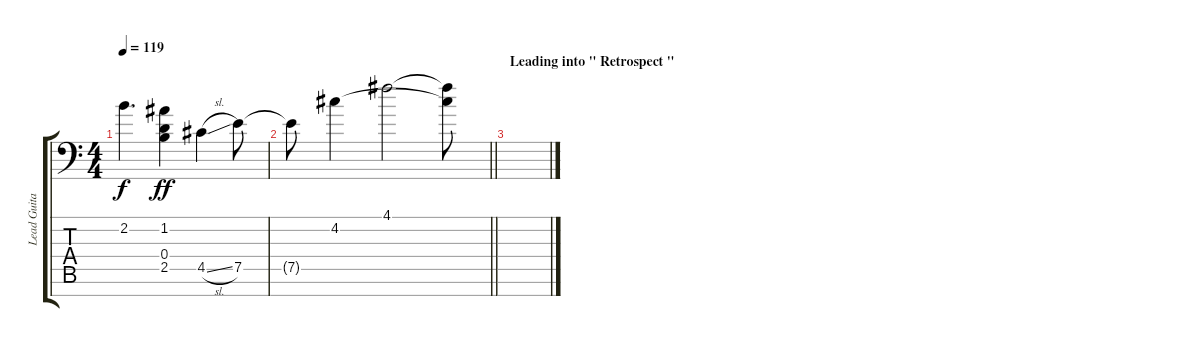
\track ("Lead Guitar #1" "Lead Guita") {instrument overdrivenguitar}
\staff {score tabs}
\tuning (D4 A3 E3 D3 A2 E2 A1) {hide}
\ts (4 4)
\tempo 119
\clef f4
\ks c
2.2{t}.4{d dy f} (1.2 0.4{t} 2.5{t}).4{dy ff} 4.5{sl}.4 7.5.8 |
\barLineRight lightlight
7.5{t}.8 4.2.4 4.1.2 (4.1{t} 4.2{t}).8{volume 4} |
\section ("" "Leading into \" Retrospect \"")
